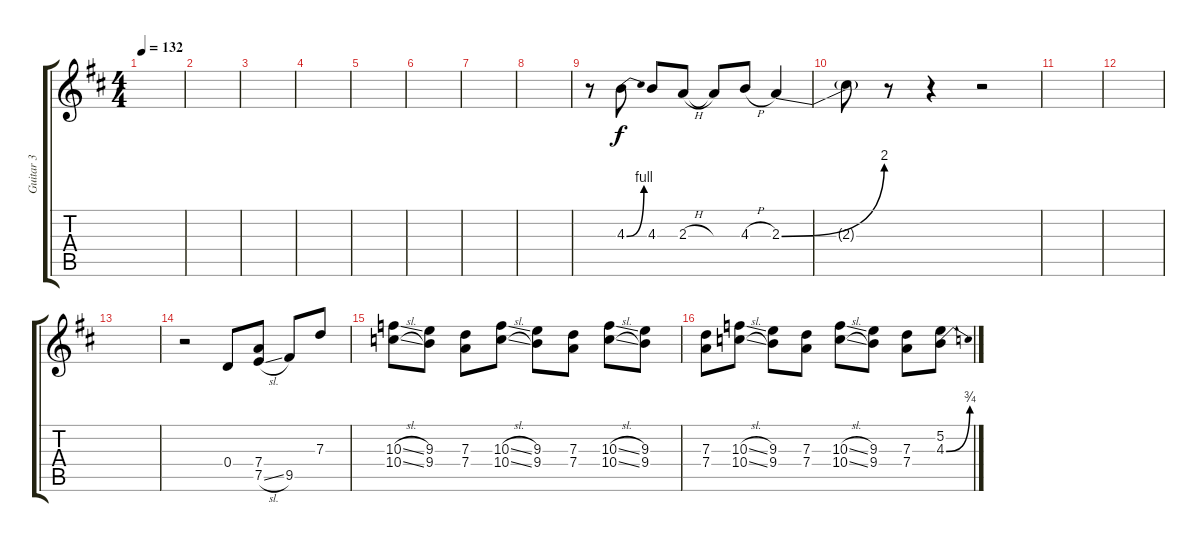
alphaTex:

\track ("Guitar 3" "Guitar 3") {instrument overdrivenguitar}
\staff {score tabs}
\tuning (E4 B3 G3 D3 A2 E2) {hide}
\ts (4 4)
\tempo 132
\clef g2
\ks d
|
|
|
|
|
|
|
|
r.8 4.3{be (bend 0 0 60 4)}.8{dy f} 4.3.8 2.3{h}.8 2.3{t}.8 4.3{h}.8 2.3{be (bend 0 0 60 8)}.4 |
2.3{t}.8 r.8 r.4 r.2 |
|
|
|
r.2 0.4.8 (7.4 7.5{sl}).8 9.5.8 7.3.8 |
(10.3{sl} 10.4{sl}).8 (9.3 9.4).8 (7.3 7.4).8 (10.3{sl} 10.4{sl}).8 (9.3 9.4).8 (7.3 7.4).8 (10.3{sl} 10.4{sl}).8 (9.3 9.4).8 |
(7.3 7.4).8 (10.3{sl} 10.4{sl}).8 (9.3 9.4).8 (7.3 7.4).8 (10.3{sl} 10.4{sl}).8 (9.3 9.4).8 (7.3 7.4).8 (5.2 4.3{be (bend 0 0 60 3)}).8
